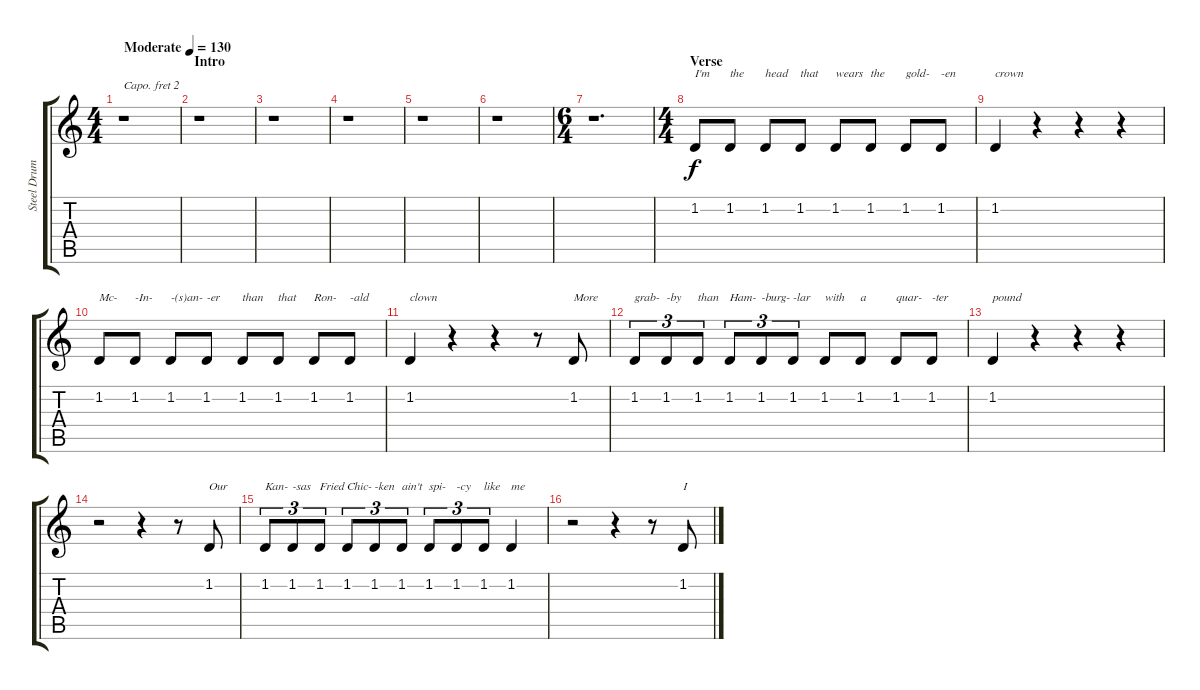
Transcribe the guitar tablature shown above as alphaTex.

\track ("Steel Drums" "Steel Drum") {instrument steeldrums}
\staff {score tabs}
\capo 2
\tuning (E4 B3 G3 D3 A2 E2) {hide}
\ts (4 4)
\tempo (130 "Moderate")
\clef g2
\ks c
r.1{dy f instrument steeldrums} |
\section ("" "Intro")
r.1 |
r.1 |
r.1 |
r.1 |
r.1 |
\ts (6 4)
r.1{d} |
\ts (4 4)
\section ("" "Verse")
1.2.8{txt "I'm"} 1.2.8{txt "the"} 1.2.8{txt "head"} 1.2.8{txt "that"} 1.2.8{txt "wears"} 1.2.8{txt "the"} 1.2.8{txt "gold-"} 1.2.8{txt "-en"} |
1.2.4{txt "crown"} r.4 r.4 r.4 |
1.2.8{txt "Mc-"} 1.2.8{txt "-In-"} 1.2.8{txt "-(s)an-"} 1.2.8{txt "-er"} 1.2.8{txt "than"} 1.2.8{txt "that"} 1.2.8{txt "Ron-"} 1.2.8{txt "-ald"} |
1.2.4{txt "clown"} r.4 r.4 r.8 1.2.8{txt "More"} |
1.2.8{tu (3 2) txt "grab-"} 1.2.8{tu (3 2) txt "-by"} 1.2.8{tu (3 2) txt "than"} 1.2.8{tu (3 2) txt "Ham-"} 1.2.8{tu (3 2) txt "-burg-"} 1.2.8{tu (3 2) txt "-lar"} 1.2.8{txt "with"} 1.2.8{txt "a"} 1.2.8{txt "quar-"} 1.2.8{txt "-ter"} |
1.2.4{txt "pound"} r.4 r.4 r.4 |
r.2 r.4 r.8 1.2.8{txt "Our"} |
1.2.8{tu (3 2) txt "Kan-"} 1.2.8{tu (3 2) txt "-sas"} 1.2.8{tu (3 2) txt "Fried"} 1.2.8{tu (3 2) txt "Chic-"} 1.2.8{tu (3 2) txt "-ken"} 1.2.8{tu (3 2) txt "ain't"} 1.2.8{tu (3 2) txt "spi-"} 1.2.8{tu (3 2) txt "-cy"} 1.2.8{tu (3 2) txt "like"} 1.2.4{txt "me"} |
r.2 r.4 r.8 1.2.8{txt "I"}
